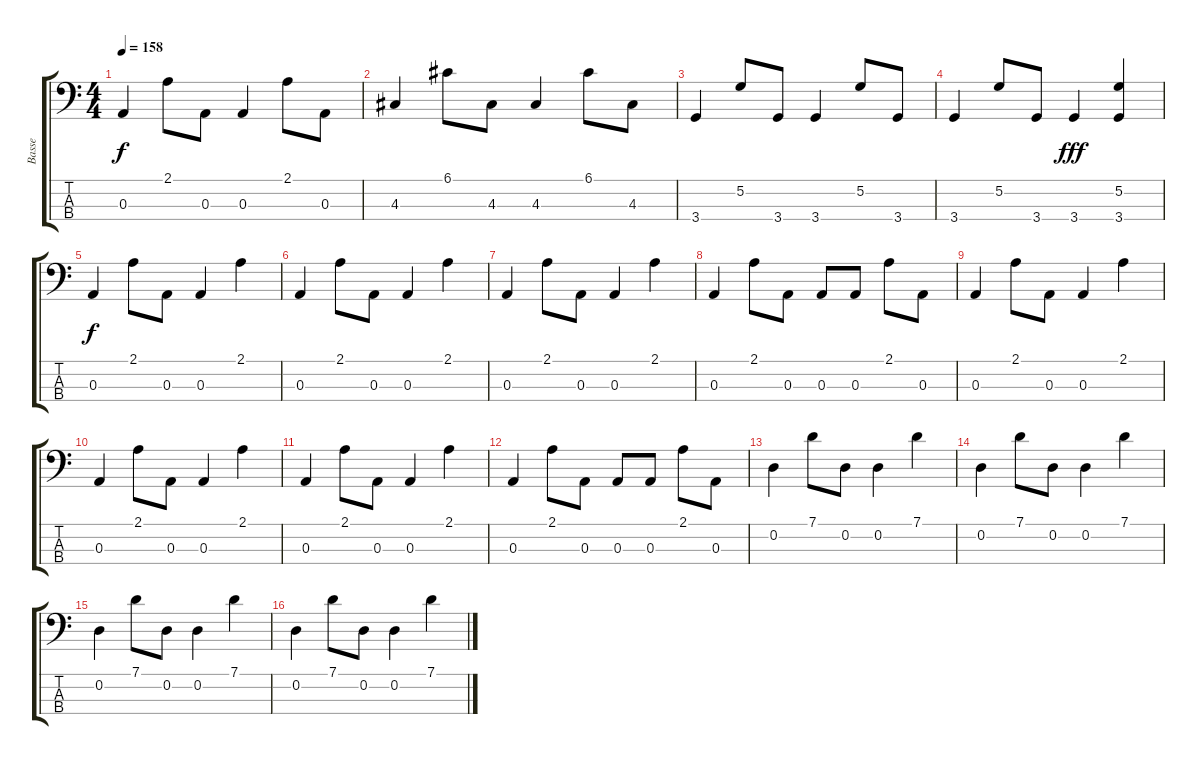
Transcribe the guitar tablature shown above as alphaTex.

\track ("Basse" "Basse") {instrument electricbasspick}
\staff {score tabs}
\tuning (G2 D2 A1 E1) {hide}
\ts (4 4)
\tempo 158
\clef f4
\ks c
0.3.4{dy f} 2.1.8 0.3.8 0.3.4 2.1.8 0.3.8 |
4.3.4 6.1.8 4.3.8 4.3.4 6.1.8 4.3.8 |
3.4.4 5.2.8 3.4.8 3.4.4 5.2.8 3.4.8 |
3.4.4 5.2.8 3.4.8 3.4.4{dy fff} (5.2 3.4).4 |
0.3.4{dy f} 2.1.8 0.3.8 0.3.4 2.1.4 |
0.3.4 2.1.8 0.3.8 0.3.4 2.1.4 |
0.3.4 2.1.8 0.3.8 0.3.4 2.1.4 |
0.3.4 2.1.8 0.3.8 0.3.8 0.3.8 2.1.8 0.3.8 |
0.3.4 2.1.8 0.3.8 0.3.4 2.1.4 |
0.3.4 2.1.8 0.3.8 0.3.4 2.1.4 |
0.3.4 2.1.8 0.3.8 0.3.4 2.1.4 |
0.3.4 2.1.8 0.3.8 0.3.8 0.3.8 2.1.8 0.3.8 |
0.2.4 7.1.8 0.2.8 0.2.4 7.1.4 |
0.2.4 7.1.8 0.2.8 0.2.4 7.1.4 |
0.2.4 7.1.8 0.2.8 0.2.4 7.1.4 |
0.2.4 7.1.8 0.2.8 0.2.4 7.1.4
